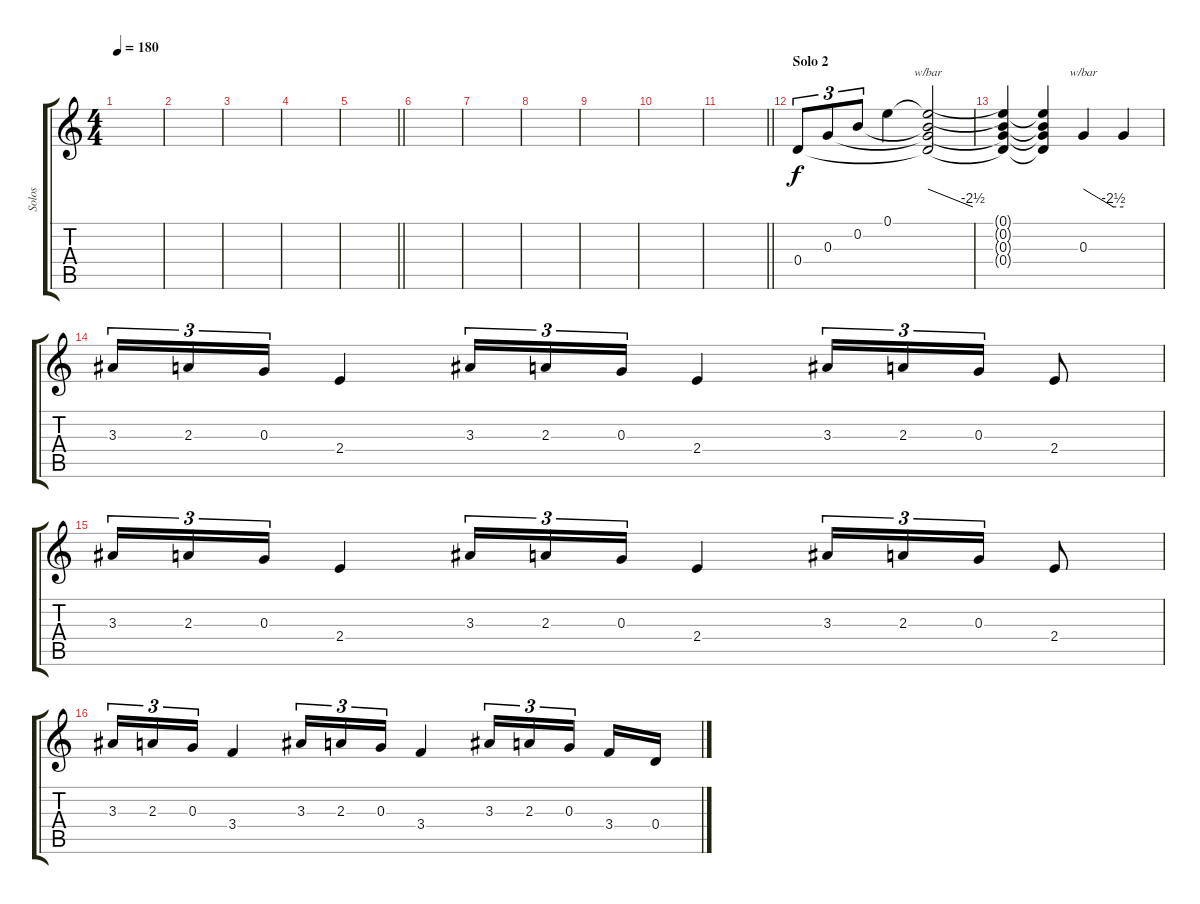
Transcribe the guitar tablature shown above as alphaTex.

\track ("Solos" "Solos") {instrument distortionguitar}
\staff {score tabs}
\tuning (E4 B3 G3 D3 A2 D2) {hide}
\ts (4 4)
\tempo 180
\clef g2
\ks c
|
|
|
|
\barLineRight lightlight
|
\section ("" "")
|
|
|
|
|
\barLineRight lightlight
|
\section ("" "Solo 2")
0.4.8{tu (3 2)} 0.3.8{tu (3 2)} 0.2.8{tu (3 2)} 0.1.4 (0.1{t} 0.2{t} 0.3{t} 0.4{t}).2{tbe (dive default 0 0 60 -10)} |
(0.1{t} 0.2{t} 0.3{t} 0.4{t}).4 (0.1{t} 0.2{t} 0.3{t} 0.4{t}).4 0.3.4{tbe (custom default 0 0 45 -10 60 -10)} 0.3{t}.4 |
3.3.16{tu (3 2)} 2.3.16{tu (3 2)} 0.3.16{tu (3 2)} 2.4.4 3.3.16{tu (3 2)} 2.3.16{tu (3 2)} 0.3.16{tu (3 2)} 2.4.4 3.3.16{tu (3 2)} 2.3.16{tu (3 2)} 0.3.16{tu (3 2)} 2.4.8 |
3.3.16{tu (3 2)} 2.3.16{tu (3 2)} 0.3.16{tu (3 2)} 2.4.4 3.3.16{tu (3 2)} 2.3.16{tu (3 2)} 0.3.16{tu (3 2)} 2.4.4 3.3.16{tu (3 2)} 2.3.16{tu (3 2)} 0.3.16{tu (3 2)} 2.4.8 |
3.3.16{tu (3 2)} 2.3.16{tu (3 2)} 0.3.16{tu (3 2)} 3.4.4 3.3.16{tu (3 2)} 2.3.16{tu (3 2)} 0.3.16{tu (3 2)} 3.4.4 3.3.16{tu (3 2)} 2.3.16{tu (3 2)} 0.3.16{tu (3 2) beam splitsecondary} 3.4.16 0.4.16
